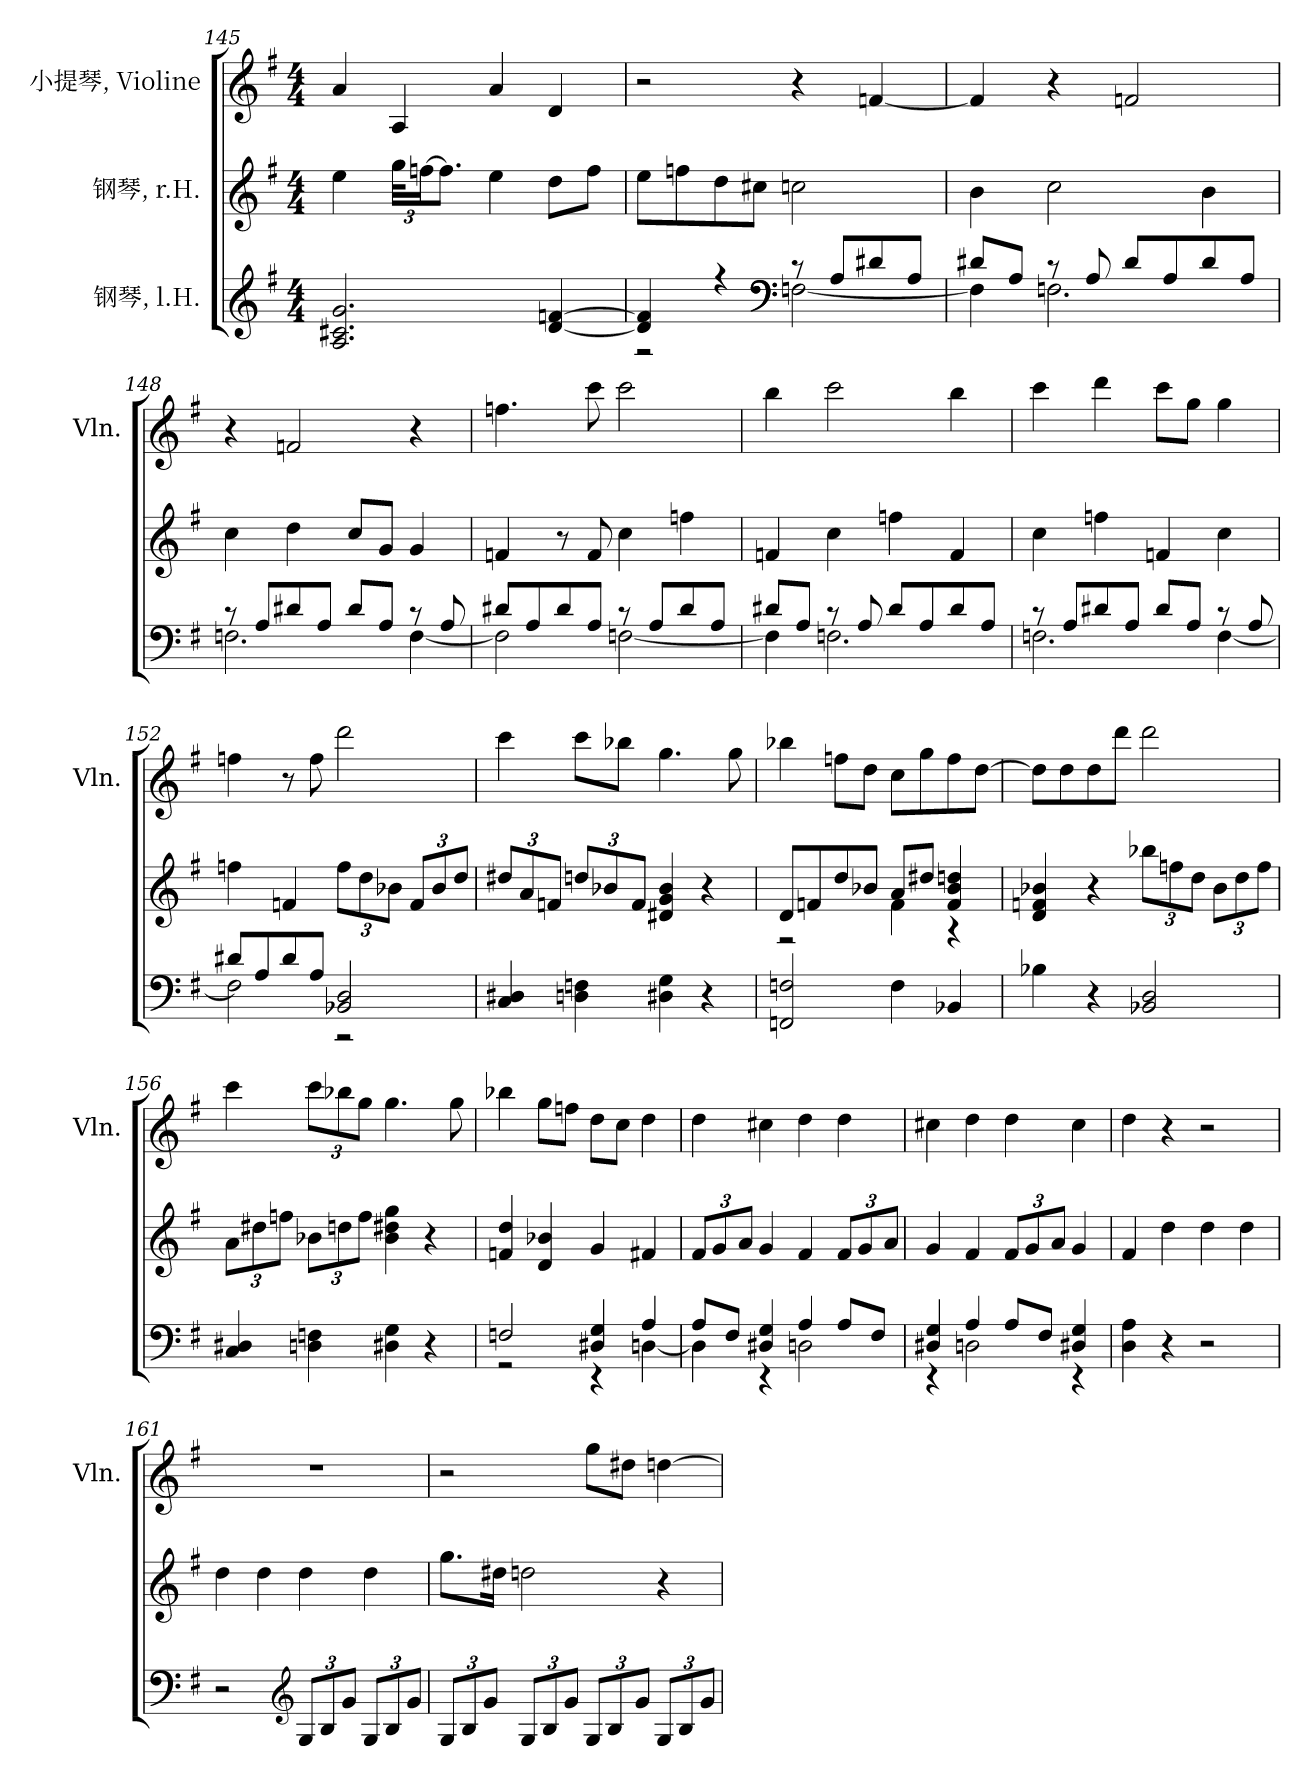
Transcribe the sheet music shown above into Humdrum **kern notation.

**kern	**kern	**kern
*part3	*part2	*part1
*staff3	*staff2	*staff1
*I"钢琴, l.H.	*I"钢琴, r.H.	*I"小提琴, Violine
*	*	*I'Vln.
*clefG2	*clefG2	*clefG2
*k[f#]	*k[f#]	*k[f#]
*M4/4	*M4/4	*M4/4
=145	=145	=145
2.A/ 2.c#X/ 2.g/	4ee\	4a/
*	*Xbrackettup	*
.	48gg\KLL	4A/
.	[24ffn\J	.
.	8.ff\J]	.
.	4ee\	4a/
[4d/ [4fn/	8dd\L	4d/
.	8ff\J	.
!!LO:LB:g=z
=146	=146	=146
*^	*	*
4d/] 4f/]	2r	8ee\L	2r
.	.	8ffn\	.
4r	.	8dd\	.
.	.	8cc#X\J	.
*clefF4	*	*	*
8r	[2Fn\	2ccn\	4r
8A/L	.	.	.
8d#X/	.	.	[4fn/
8A/J	.	.	.
=147	=147	=147	=147
8d#X/L	4F\]	4b\	4f/]
8A/J	.	.	.
8r	2.Fn\	2cc\	4r
8A/	.	.	.
8d#/L	.	.	2fn/
8A/	.	.	.
8d#/	.	4b\	.
8A/J	.	.	.
=148	=148	=148	=148
8r	2.Fn\	4cc\	4r
8A/L	.	.	.
8d#X/	.	4dd\	2fn/
8A/J	.	.	.
8d#/L	.	8cc/L	.
8A/J	.	8g/J	.
8r	[4F\	4g/	4r
8A/	.	.	.
!!LO:LB:g=z
=149	=149	=149	=149
8d#X/L	2F\]	4fn/	4.ffn\
8A/	.	.	.
8d#/	.	8r	.
8A/J	.	8f/	8ccc\
8r	[2Fn\	4cc\	2ccc\
8A/L	.	.	.
8d#/	.	4ffn\	.
8A/J	.	.	.
=150	=150	=150	=150
8d#X/L	4F\]	4fn/	4bb\
8A/J	.	.	.
8r	2.Fn\	4cc\	2ccc\
8A/	.	.	.
8d#/L	.	4ffn\	.
8A/	.	.	.
8d#/	.	4f/	4bb\
8A/J	.	.	.
=151	=151	=151	=151
8r	2.Fn\	4cc\	4ccc\
8A/L	.	.	.
8d#X/	.	4ffn\	4ddd\
8A/J	.	.	.
8d#/L	.	4fn/	8ccc\L
8A/J	.	.	8gg\J
8r	[4F\	4cc\	4gg\
8A/	.	.	.
!!LO:LB:g=z
=152	=152	=152	=152
8d#X/L	2F\]	4ffn\	4ffn\
8A/	.	.	.
8d#/	.	4fn/	8r
8A/J	.	.	8ff\
2BB-X/ 2D/	2r	12ff\L	2ddd\
.	.	12dd\	.
.	.	12b-X\J	.
.	.	12f/L	.
.	.	12b-/	.
.	.	12dd/J	.
*v	*v	*	*
=153	=153	=153
4C/ 4D#X/	12dd#X/L	4ccc\
.	12a/	.
.	12fn/J	.
4Dn\ 4Fn\	12ddn/L	8ccc\L
.	12b-X/	.
.	.	8bb-X\J
.	12f/J	.
4D#X\ 4G\	4d#X/ 4g/ 4b-/	4.gg\
4r	4r	.
.	.	8gg\
=154	=154	=154
*	*^	*
2FFn/ 2Fn/	8d/L	2r	4bb-X\
.	8fn/	.	.
.	8dd/	.	8ffn\L
.	8b-X/J	.	8dd\J
4F\	8a/L	4f\	8cc\L
.	8dd#X/J	.	8gg\
4BB-X/	4f/ 4b-/ 4ddn/	4r	8ff\
.	.	.	[8dd\J
*	*v	*v	*
!!LO:PB:g=z
=155	=155	=155
4B-X\	4d/ 4fn/ 4b-X/	8dd\L]
.	.	8dd\
4r	4r	8dd\
.	.	8ddd\J
2BB-X/ 2D/	12bb-X\L	2ddd\
.	12ffn\	.
.	12dd\J	.
.	12b-\L	.
.	12dd\	.
.	12ff\J	.
=156	=156	=156
4C/ 4D#X/	12a\L	4ccc\
.	12dd#X\	.
.	12ffn\J	.
*	*	*Xbrackettup
4Dn\ 4Fn\	12b-X\L	12ccc\L
.	12ddn\	12bb-X\
.	12ff\J	12gg\J
4D#X\ 4G\	4b-\ 4dd#X\ 4gg\	4.gg\
4r	4r	.
.	.	8gg\
=157	=157	=157
*^	*	*
2Fn/	2r	4fn/ 4dd/	4bb-X\
.	.	4d/ 4b-X/	8gg\L
.	.	.	8ffn\J
4D#X/ 4G/	4r	4g/	8dd\L
.	.	.	8cc\J
4A/	[4Dn\	4f#X/	4dd\
=158	=158	=158	=158
8A/L	4D\]	12f#/L	4dd\
.	.	12g/	.
8F#/J	.	.	.
.	.	12a/J	.
4D#X/ 4G/	4r	4g/	4cc#X\
4A/	2Dn\	4f#/	4dd\
8A/L	.	12f#/L	4dd\
.	.	12g/	.
8F#/J	.	.	.
.	.	12a/J	.
!!LO:LB:g=z
=159	=159	=159	=159
4D#X/ 4G/	4r	4g/	4cc#X\
4A/	2Dn\	4f#/	4dd\
8A/L	.	12f#/L	4dd\
.	.	12g/	.
8F#/J	.	.	.
.	.	12a/J	.
4D#X/ 4G/	4r	4g/	4cc#\
*v	*v	*	*
=160	=160	=160
4D\ 4A\	4f#/	4dd\
4r	4dd\	4r
2r	4dd\	2r
.	4dd\	.
=161	=161	=161
2r	4dd\	1r
.	4dd\	.
*clefG2	*	*
*Xbrackettup	*	*
12G/L	4dd\	.
12B/	.	.
12g/J	.	.
12G/L	4dd\	.
12B/	.	.
12g/J	.	.
=162	=162	=162
12G/L	8.gg\L	2r
12B/	.	.
12g/J	.	.
.	16dd#X\Jk	.
12G/L	2ddn\	.
12B/	.	.
12g/J	.	.
12G/L	.	8gg\L
12B/	.	.
.	.	8dd#X\J
12g/J	.	.
12G/L	4r	[4ddn\
12B/	.	.
12g/J	.	.
=	=	=
*-	*-	*-
